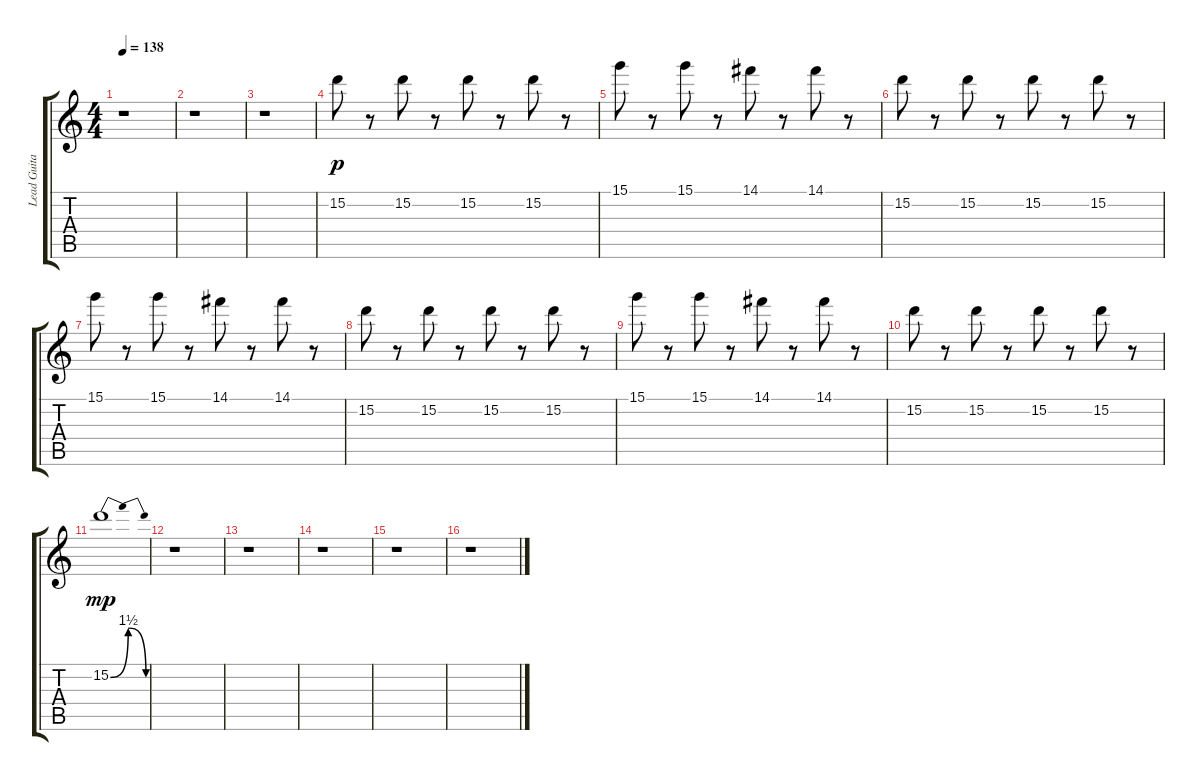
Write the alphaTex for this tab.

\track ("Lead Guitar" "Lead Guita") {instrument overdrivenguitar}
\staff {score tabs}
\tuning (E4 B3 G3 D3 A2 E2) {hide}
\ts (4 4)
\tempo 138
\clef g2
\ks c
r.1{dy mp} |
r.1 |
r.1 |
15.2.8{dy p} r.8 15.2.8 r.8 15.2.8 r.8 15.2.8 r.8 |
15.1.8 r.8 15.1.8 r.8 14.1.8 r.8 14.1.8 r.8 |
15.2.8{balance 0} r.8 15.2.8 r.8 15.2.8 r.8 15.2.8 r.8 |
15.1.8 r.8 15.1.8 r.8 14.1.8 r.8 14.1.8 r.8 |
15.2.8 r.8 15.2.8 r.8 15.2.8 r.8 15.2.8 r.8 |
15.1.8 r.8 15.1.8 r.8 14.1.8 r.8 14.1.8 r.8 |
15.2.8 r.8 15.2.8 r.8 15.2.8 r.8 15.2.8 r.8 |
15.2{be (bendrelease 0 0 30 6 30 6 60 0)}.1{dy mp balance 8} |
r.1 |
r.1 |
r.1 |
r.1 |
r.1
